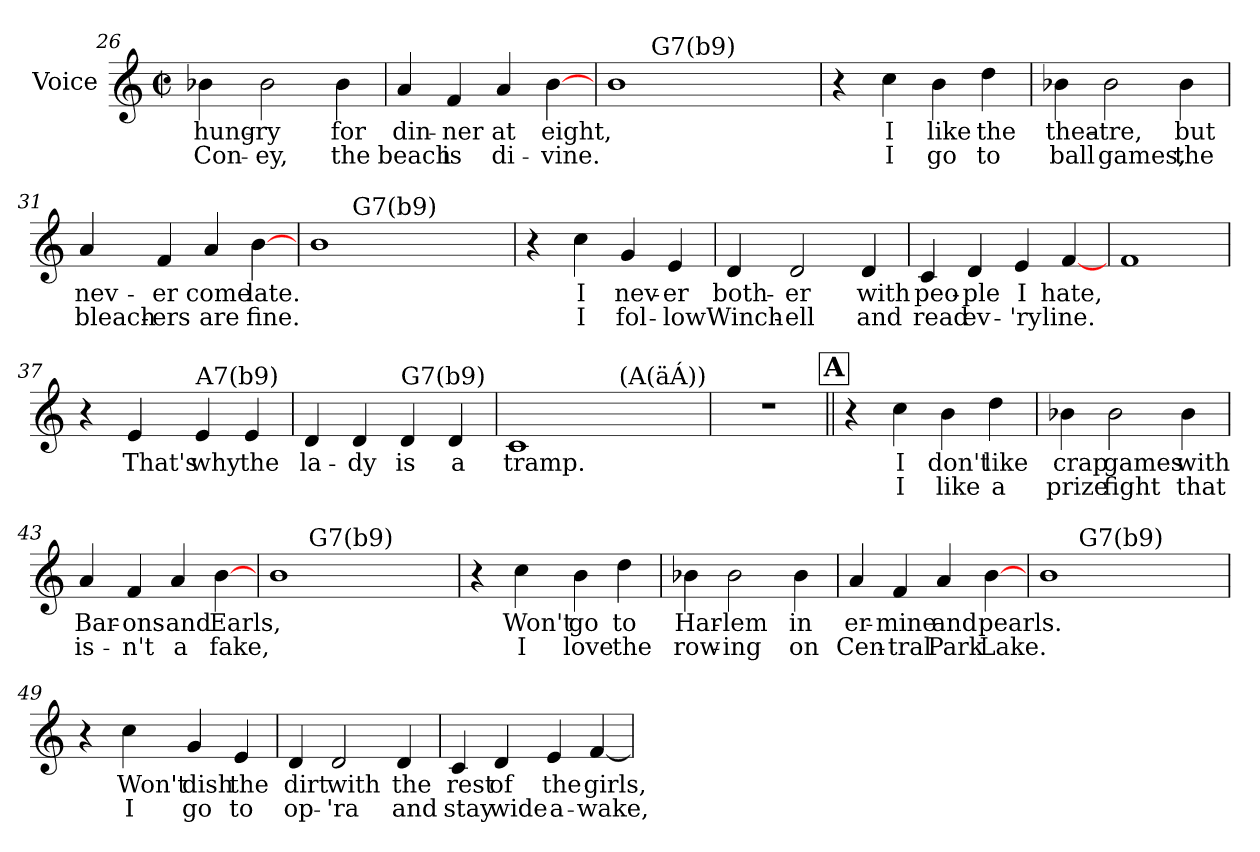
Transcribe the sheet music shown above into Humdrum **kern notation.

**kern	**text	**text
*part1	*part1	*part1
*staff1	*staff1	*staff1
*I"Voice	*	*
*I'Voice	*	*
*clefG2	*	*
*k[]	*	*
*C:	*	*
*M2/2	*	*
*met(c|)	*	*
=26	=26	=26
4b-	-hung-	-Con-
2b-	-ry	-ey,
4b-	-for	-the
=27	=27	=27
4a	-din-	-beach
4f	-ner	-is
4a	-at	-di-
[4b	-eight,	-vine.
=28	=28	=28
*^	*	*
1b	16ryy	.	.
.	32ryy	.	.
.	128.ryy	.	.
!	!LO:TX:a:t=G7(b9)	!	!
.	2ryy	.	.
.	4ryy	.	.
.	8ryy	.	.
.	64ryy	.	.
.	256ryy	.	.
*v	*v	*	*
!!LO:LB:g=z
=29	=29	=29
4r	.	.
4cc	-I	-I
4b	-like	-go
4dd	-the	-to
=30	=30	=30
4b-	-thea-	-ball
2b-	-tre,	-games,
4b-	-but	-the
=31	=31	=31
4a	-nev-	-bleach-
4f	-er	-ers
4a	-come	-are
[4b	-late.	-fine.
=32	=32	=32
*^	*	*
1b	16ryy	.	.
.	32ryy	.	.
.	128ryy	.	.
.	512.ryy	.	.
!	!LO:TX:a:t=G7(b9)	!	!
.	2ryy	.	.
.	4ryy	.	.
.	8ryy	.	.
.	64ryy	.	.
.	256ryy	.	.
.	1024ryy	.	.
*v	*v	*	*
!!LO:LB:g=z
=33	=33	=33
4r	.	.
4cc	-I	-I
4g	-nev-	-fol-
4e	-er	-low
=34	=34	=34
4d	-both-	-Winch-
2d	-er	-ell
4d	-with	-and
=35	=35	=35
4c	-peo-	-read
4d	-ple	-ev-
4e	-I	-'ry
[4f	-hate,	-line.
=36	=36	=36
1f	.	.
!!LO:LB:g=z
=37	=37	=37
4r	.	.
4e	-That's	.
!LO:TX:a:t=A7(b9)	!	!
4e	-why	.
4e	-the	.
=38	=38	=38
4d	-la-	.
4d	-dy	.
!LO:TX:a:t=G7(b9)	!	!
4d	-is	.
4d	-a	.
=39	=39	=39
*^	*	*
1c	2ryy	-tramp.	.
.	16ryy	.	.
.	32ryy	.	.
.	256ryy	.	.
!	!LO:TX:a:t=(A(äÁ))	!	!
.	4ryy	.	.
.	8ryy	.	.
.	64..ryy	.	.
*v	*v	*	*
=40	=40	=40
1r	.	.
!!LO:PB:g=z
!!LO:REH:place=s1:a:t=A
=41||	=41||	=41||
4r	.	.
4cc	-I	-I
4b	-don't	-like
4dd	-like	-a
=42	=42	=42
4b-	-crap	-prize
2b-	-games	-fight
4b-	-with	-that
=43	=43	=43
4a	-Bar-	-is-
4f	-ons	-n't
4a	-and	-a
[4b	-Earls,	-fake,
=44	=44	=44
*^	*	*
1b	16ryy	.	.
.	32ryy	.	.
.	128ryy	.	.
.	512.ryy	.	.
!	!LO:TX:a:t=G7(b9)	!	!
.	2ryy	.	.
.	4ryy	.	.
.	8ryy	.	.
.	64ryy	.	.
.	256ryy	.	.
.	1024ryy	.	.
*v	*v	*	*
!!LO:LB:g=z
=45	=45	=45
4r	.	.
4cc	-Won't	-I
4b	-go	-love
4dd	-to	-the
=46	=46	=46
4b-	-Har-	-row-
2b-	-lem	-ing
4b-	-in	-on
=47	=47	=47
4a	-er-	-Cen-
4f	-mine	-tral
4a	-and	-Park
[4b	-pearls.	-Lake.
=48	=48	=48
*^	*	*
1b	16ryy	.	.
.	32ryy	.	.
.	128ryy	.	.
.	512.ryy	.	.
!	!LO:TX:a:t=G7(b9)	!	!
.	2ryy	.	.
.	4ryy	.	.
.	8ryy	.	.
.	64ryy	.	.
.	256ryy	.	.
.	1024ryy	.	.
*v	*v	*	*
!!LO:LB:g=z
=49	=49	=49
4r	.	.
4cc	-Won't	-I
4g	-dish	-go
4e	-the	-to
=50	=50	=50
4d	-dirt	-op-
2d	-with	-'ra
4d	-the	-and
=51	=51	=51
4c	-rest	-stay
4d	-of	-wide
4e	-the	-a-
[4f	-girls,	-wake,
=	=	=
*-	*-	*-
